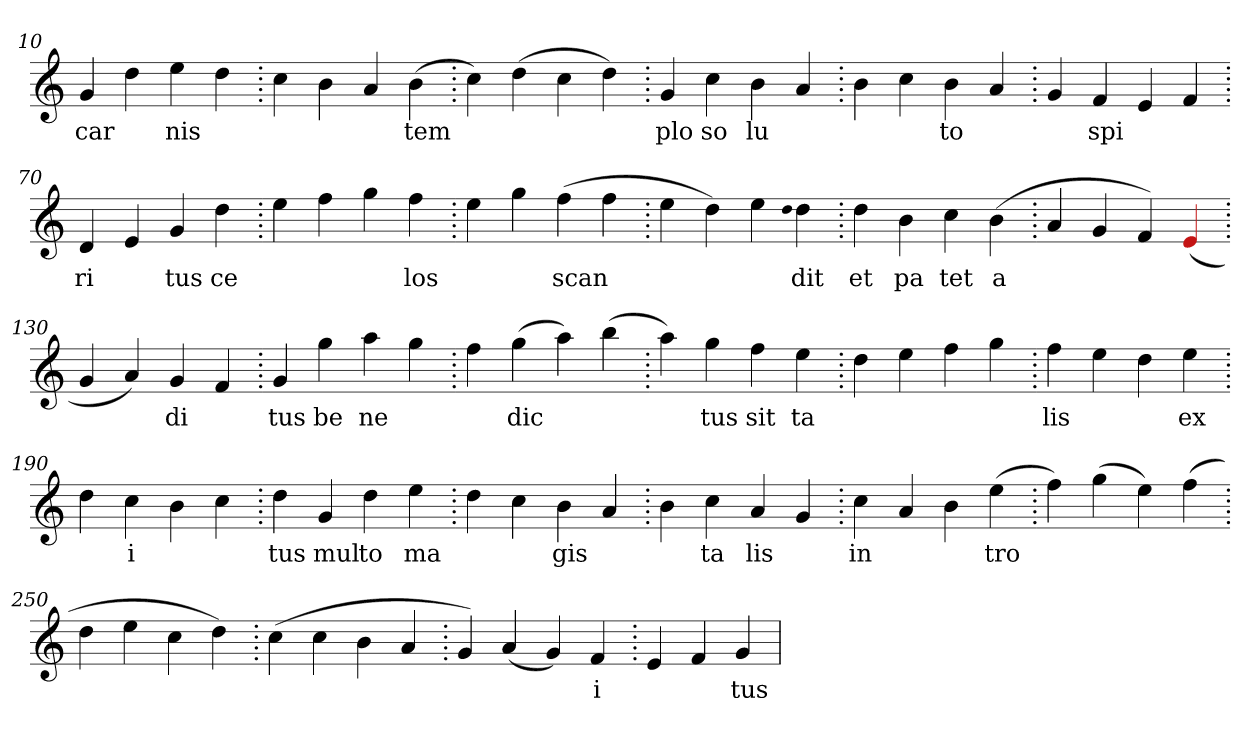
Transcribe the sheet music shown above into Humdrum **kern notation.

**kern	**text
*part1	*part1
*staff1	*staff1
*clefG2	*
=10.	=10.
4g	car
4dd	.
4ee	nis
4dd	.
=20.	=20.
4cc	.
4b	.
4a	.
(>4b	tem
=30.	=30.
4cc)	.
(>4dd	.
4cc	.
4dd)	.
=40.	=40.
4g	plo
4cc	so
4b	lu
4a	.
=50.	=50.
4b	.
4cc	.
4b	to
4a	.
=60.	=60.
4g	.
4f	spi
4e	.
4f	.
=70.	=70.
4d	ri
4e	.
4g	tus
4dd	ce
=80.	=80.
4ee	.
4ff	.
4gg	.
4ff	los
=90.	=90.
4ee	.
4gg	.
(>4ff	scan
4ff	.
=100.	=100.
4ee	.
4dd)	.
(>4ee	.
qqdd	.
4dd	dit
=110.	=110.
4dd	et
4b	pa
4cc	tet
(>4b	a
=120.	=120.
4a	.
4g	.
4f)	.
(>4Re	.
=130.	=130.
4g	.
4a)	.
4g	di
4f	.
=140.	=140.
4g	tus
4gg	be
4aa	ne
4gg	.
=150.	=150.
4ff	.
(>4gg	dic
4aa)	.
(>4bb	.
=160.	=160.
4aa)	.
4gg	tus
4ff	sit
4ee	ta
=170.	=170.
4dd	.
4ee	.
4ff	.
4gg	.
=180.	=180.
4ff	lis
4ee	.
4dd	.
4ee	ex
=190.	=190.
4dd	.
4cc	i
4b	.
4cc	.
=200.	=200.
4dd	tus
4g	mul
4dd	to
4ee	ma
=210.	=210.
4dd	.
4cc	.
4b	gis
4a	.
=220.	=220.
4b	.
4cc	ta
4a	lis
4g	.
=230.	=230.
4cc	in
4a	.
4b	.
(>4ee	tro
=240.	=240.
4ff)	.
(>4gg	.
4ee)	.
(>4ff	.
=250.	=250.
4dd	.
4ee	.
4cc	.
4dd)	.
=260.	=260.
(>4cc	.
4cc	.
4b	.
4a	.
=270.	=270.
4g)	.
(>4a	.
4g)	.
4f	i
=280.	=280.
4e	.
4f	.
4g	tus
=	=
*-	*-
